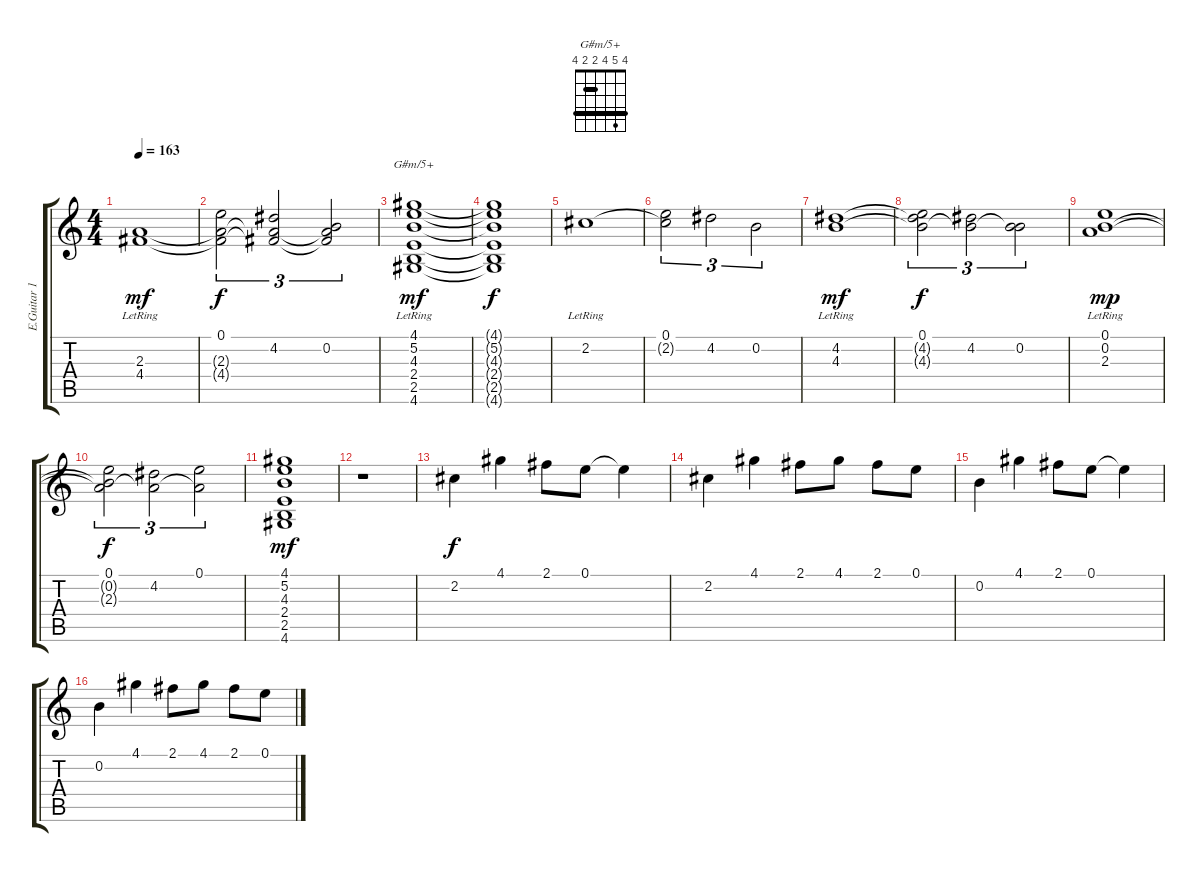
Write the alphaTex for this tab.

\track ("E.Guitar 1" "E.Guitar 1") {instrument overdrivenguitar}
\staff {score tabs}
\tuning (E4 B3 G3 D3 A2 E2) {hide}
\chord ("G#m/5+" 4 5 4 2 2 4) {barre (2 4)}
\ts (4 4)
\tempo 163
\clef g2
\ks c
(2.3{lr} 4.4{lr}).1{dy mf} |
(0.1 2.3{t} 4.4{t}).2{tu (3 2) dy f} (4.2 2.3{t} 4.4{t}).2{tu (3 2)} (0.2 2.3{t} 4.4{t}).2{tu (3 2)} |
(4.1{lr} 5.2{lr} 4.3{lr} 2.4{lr} 2.5{lr} 4.6{lr}).1{ch "G#m/5+" dy mf} |
(4.1{t} 5.2{t} 4.3{t} 2.4{t} 2.5{t} 4.6{t}).1{dy f} |
2.2{lr}.1 |
(0.1 2.2{t}).2{tu (3 2)} 4.2.2{tu (3 2)} 0.2.2{tu (3 2)} |
(4.2{lr} 4.3{lr}).1{dy mf} |
(0.1 4.2{t} 4.3{t}).2{tu (3 2) dy f} (4.2 4.3{t}).2{tu (3 2)} (0.2 4.3{t}).2{tu (3 2)} |
(0.1 0.2{lr} 2.3{lr}).1{dy mp} |
(0.1 0.2{t} 2.3{t}).2{tu (3 2) dy f} (4.2 2.3{t}).2{tu (3 2)} (0.1 2.3{t}).2{tu (3 2)} |
(4.1 5.2 4.3 2.4 2.5 4.6).1{dy mf} |
r.1 |
2.2.4{dy f volume 7 balance 8 instrument overdrivenguitar} 4.1.4 2.1.8 0.1.8 0.1{t}.4 |
2.2.4 4.1.4 2.1.8 4.1.8 2.1.8 0.1.8 |
0.2.4 4.1.4 2.1.8 0.1.8 0.1{t}.4 |
0.2.4 4.1.4 2.1.8 4.1.8 2.1.8 0.1.8
